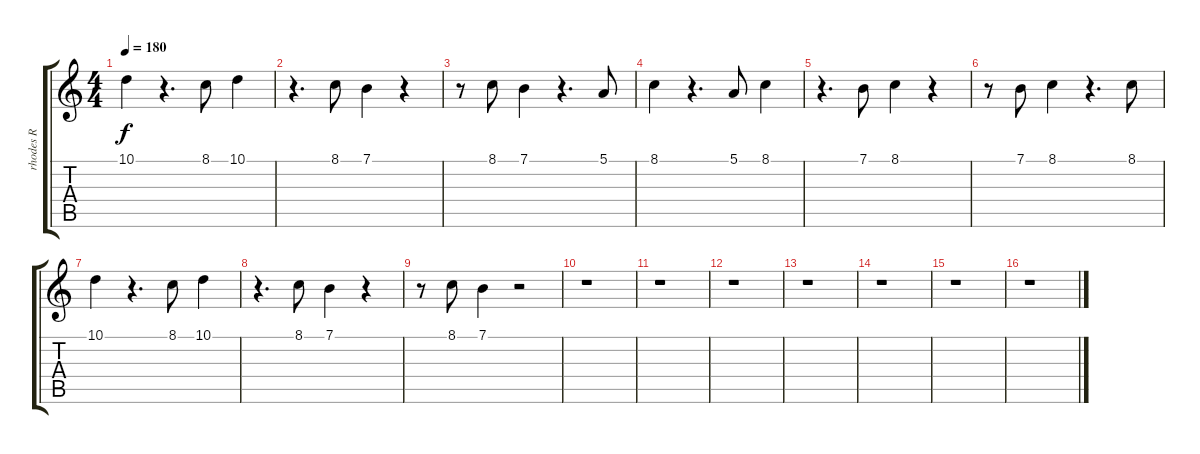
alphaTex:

\track ("rhodes R" "rhodes R") {instrument electricpiano1}
\staff {score tabs}
\tuning (E4 B3 G3 D3 A2 E2) {hide}
\ts (4 4)
\tempo 180
\clef g2
\ks c
10.1.4{dy f} r.4{d} 8.1.8 10.1.4 |
r.4{d} 8.1.8 7.1.4 r.4 |
r.8 8.1.8 7.1.4 r.4{d} 5.1.8 |
8.1.4 r.4{d} 5.1.8 8.1.4 |
r.4{d} 7.1.8 8.1.4 r.4 |
r.8 7.1.8 8.1.4 r.4{d} 8.1.8 |
10.1.4 r.4{d} 8.1.8 10.1.4 |
r.4{d} 8.1.8 7.1.4 r.4 |
r.8 8.1.8 7.1.4 r.2 |
r.1 |
r.1 |
r.1 |
r.1 |
r.1 |
r.1 |
r.1
